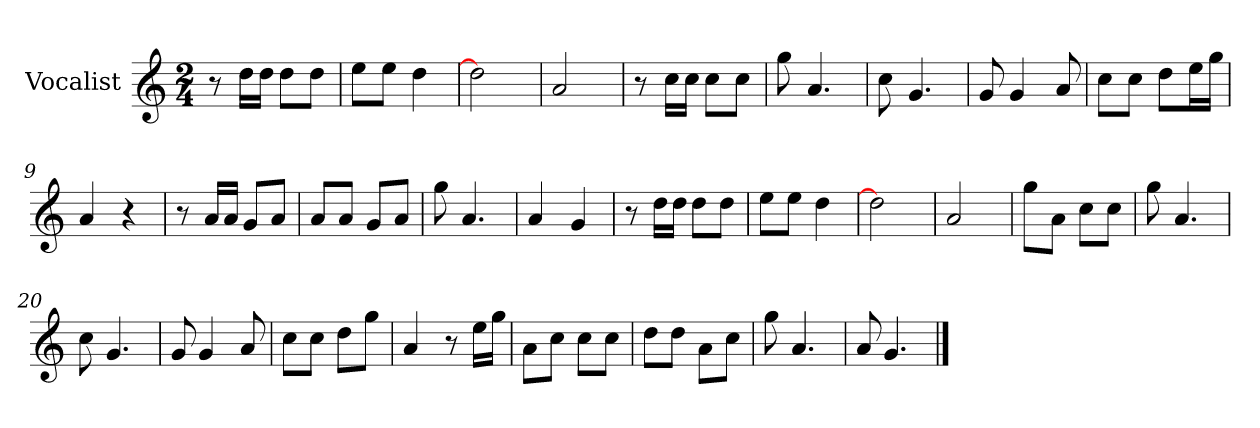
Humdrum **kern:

**kern
*part1
*staff1
*I"Vocalist
*k[]
*C:
*M2/4
=
8r
16ddLL
16ddJJ
8ddL
8ddJ
=1
8eeL
8eeJ
4dd
=2
2dd]
=3
2a
=4
8r
16ccLL
16ccJJ
8ccL
8ccJ
=5
8gg
4.a
=6
8cc
4.g
=7
8g
4g
8a
=8
8ccL
8ccJ
8ddL
16eeL
16ggJJ
=9
4a
4r
=10
8r
16aLL
16aJJ
8gL
8aJ
=11
8aL
8aJ
8gL
8aJ
=12
8gg
4.a
=13
4a
4g
=14
8r
16ddLL
16ddJJ
8ddL
8ddJ
=15
8eeL
8eeJ
4dd
=16
2dd]
=17
2a
=18
8ggL
8aJ
8ccL
8ccJ
=19
8gg
4.a
=20
8cc
4.g
=21
8g
4g
8a
=22
8ccL
8ccJ
8ddL
8ggJ
=23
4a
8r
16eeLL
16ggJJ
=24
8aL
8ccJ
8ccL
8ccJ
=25
8ddL
8ddJ
8aL
8ccJ
=26
8gg
4.a
=27
8a
4.g
==
*-
